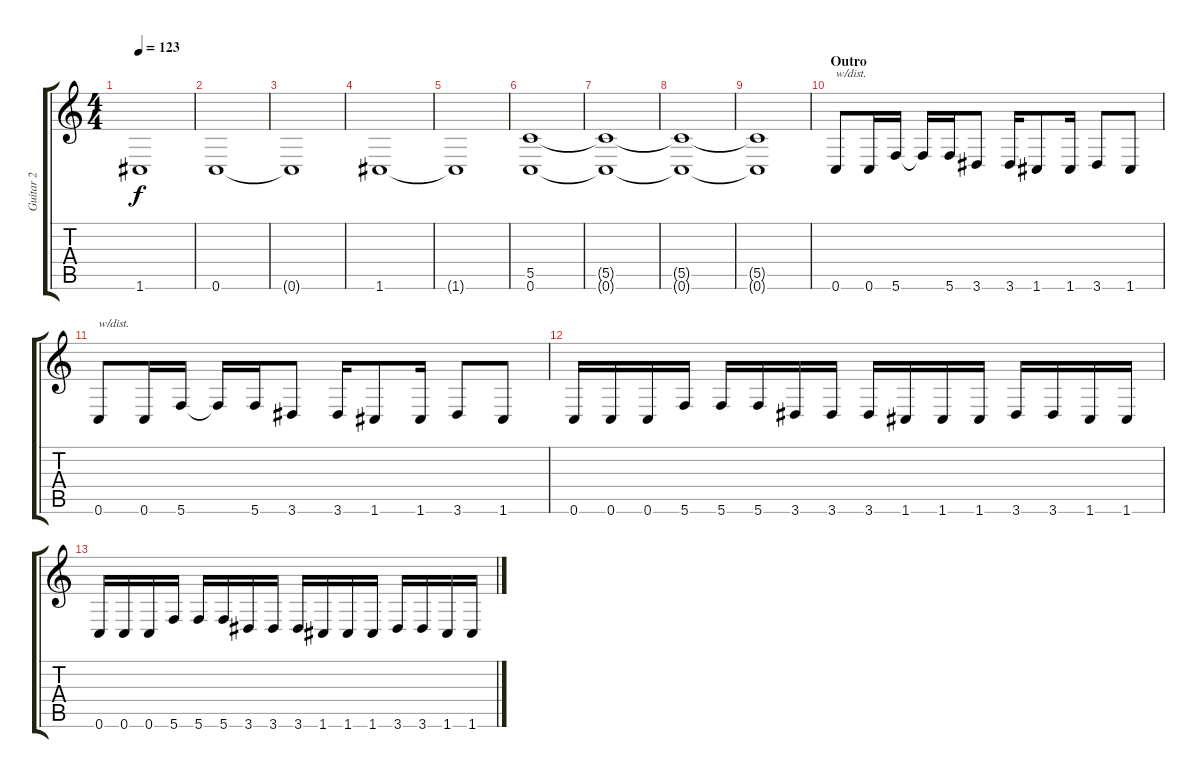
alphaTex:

\track ("Guitar 2" "Guitar 2") {instrument distortionguitar}
\staff {score tabs}
\tuning (D4 A3 F3 C3 G2 C2) {hide}
\ts (4 4)
\tempo 123
\clef g2
\ks c
1.6{t}.1{dy f} |
0.6.1 |
0.6{t}.1 |
1.6.1 |
1.6{t}.1 |
(5.5 0.6).1{volume 3} |
(5.5{t} 0.6{t}).1 |
(5.5{t} 0.6{t}).1 |
(5.5{t} 0.6{t}).1 |
\section ("" "Outro")
0.6.8{txt "w/dist." volume 16 instrument distortionguitar} 0.6.16 5.6.16 5.6{t}.16 5.6.16 3.6.8 3.6.16 1.6.8 1.6.16 3.6.8 1.6.8 |
0.6.8{txt "w/dist." volume 16 instrument distortionguitar} 0.6.16 5.6.16 5.6{t}.16 5.6.16 3.6.8 3.6.16 1.6.8 1.6.16 3.6.8 1.6.8 |
0.6.16 0.6.16 0.6.16 5.6.16 5.6.16 5.6.16 3.6.16 3.6.16 3.6.16 1.6.16 1.6.16 1.6.16 3.6.16 3.6.16 1.6.16 1.6.16 |
0.6.16 0.6.16 0.6.16 5.6.16 5.6.16 5.6.16 3.6.16 3.6.16 3.6.16 1.6.16 1.6.16 1.6.16 3.6.16 3.6.16 1.6.16 1.6.16
